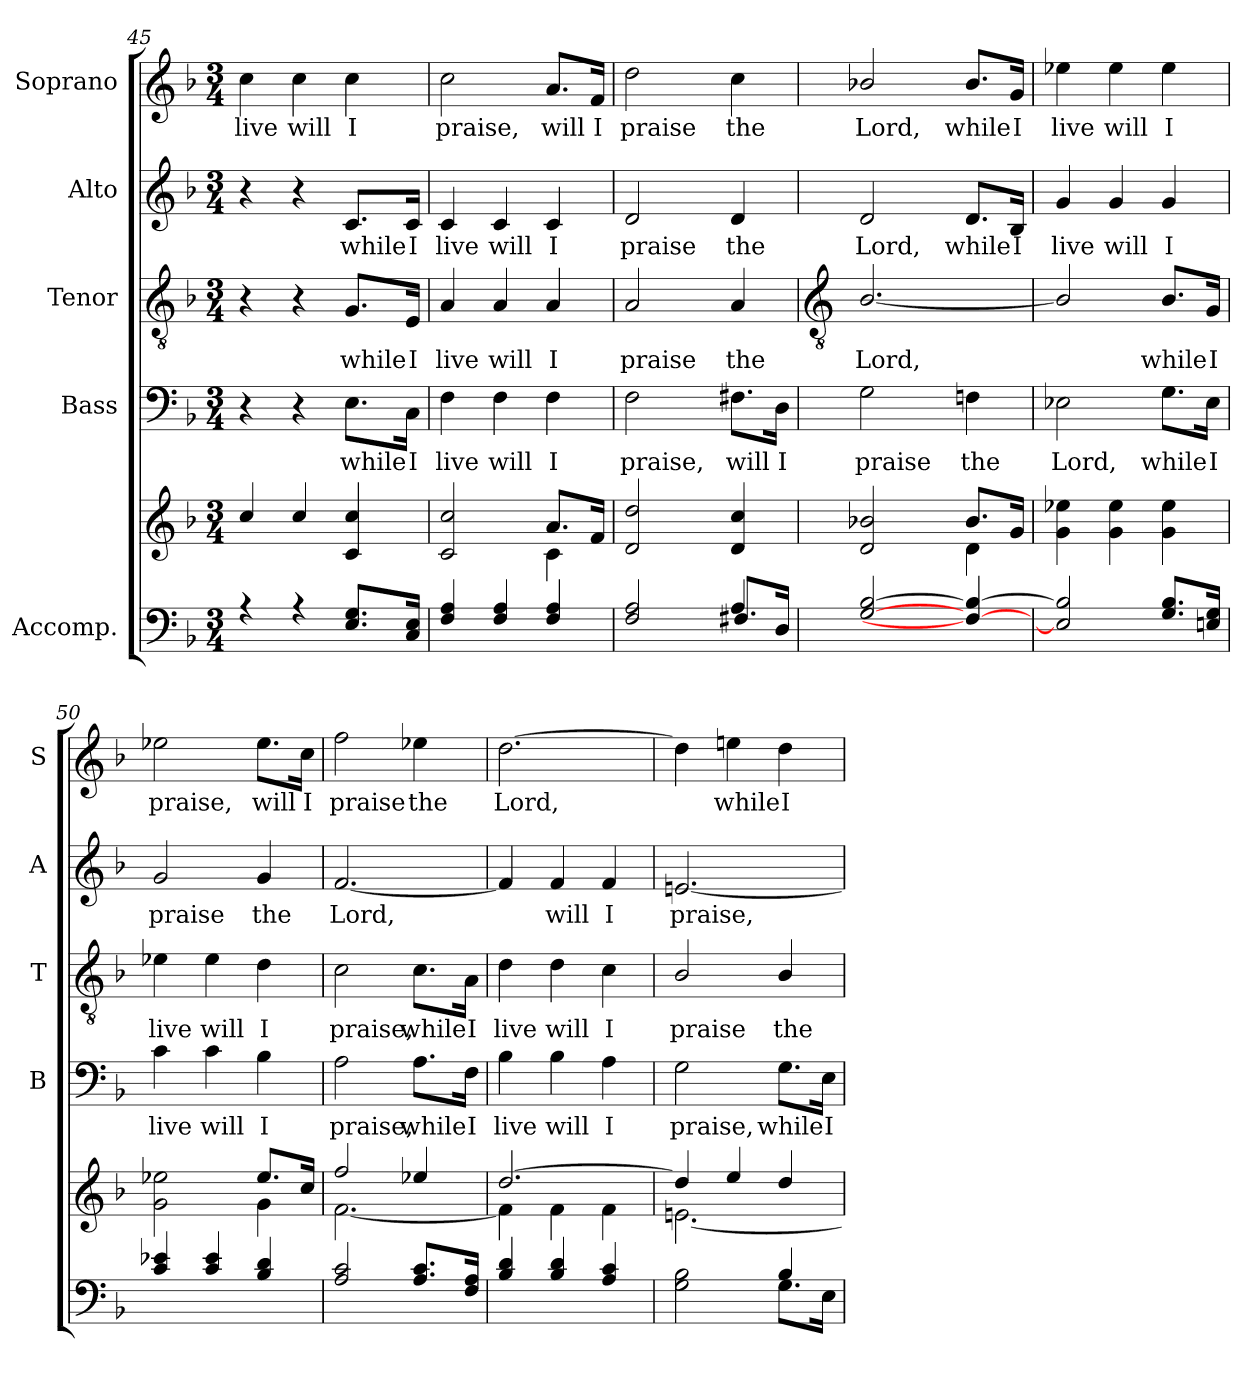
**kern	**kern	**kern	**text	**kern	**text	**kern	**text	**kern	**text
*part5	*part5	*part4	*part4	*part3	*part3	*part2	*part2	*part1	*part1
*staff6	*staff5	*staff4	*staff4	*staff3	*staff3	*staff2	*staff2	*staff1	*staff1
*I"Accomp.	*	*I"Bass	*	*I"Tenor	*	*I"Alto	*	*I"Soprano	*
*	*	*I'B	*	*I'T	*	*I'A	*	*I'S	*
*clefF4	*clefG2	*clefF4	*	*clefGv2	*	*clefG2	*	*clefG2	*
*k[b-]	*k[b-]	*k[b-]	*	*k[b-]	*	*k[b-]	*	*k[b-]	*
*F:	*F:	*F:	*	*F:	*	*F:	*	*F:	*
*M3/4	*M3/4	*M3/4	*	*M3/4	*	*M3/4	*	*M3/4	*
=45	=45	=45	=45	=45	=45	=45	=45	=45	=45
*^	*^	*	*	*	*	*	*	*	*
!	!LO:N:vis=1	!	!LO:N:vis=1	!	!	!	!	!	!	!	!LO:LY:b
4r	2.ryy	4cc/	2.ryy	4r	.	4r	.	4r	.	4cc	live
!	!	!	!	!	!	!	!	!	!	!	!LO:LY:b
4r	.	4cc/	.	4r	.	4r	.	4r	.	4cc	will
!	!	!	!	!	!LO:LY:b	!	!LO:LY:b	!	!LO:LY:b	!	!LO:LY:b
8.E/ 8.G/L	.	4c/ 4cc/	.	8.E\L	while	8.G/L	while	8.c/L	while	4cc	I
!	!	!	!	!	!LO:LY:b	!	!LO:LY:b	!	!LO:LY:b	!	!
16C/ 16E/J	.	.	.	16C\Jk	I	16E/Jk	I	16c/Jk	I	.	.
=46	=46	=46	=46	=46	=46	=46	=46	=46	=46	=46	=46
!	!LO:N:vis=1	!	!	!	!LO:LY:b	!	!LO:LY:b	!	!LO:LY:b	!	!LO:LY:b
4F/ 4A/	2.ryy	2c/ 2cc/	2ryy	4F	live	4A	live	4c	live	2cc	praise,
!	!	!	!	!	!LO:LY:b	!	!LO:LY:b	!	!LO:LY:b	!	!
4F/ 4A/	.	.	.	4F	will	4A	will	4c	will	.	.
!	!	!	!	!	!LO:LY:b	!	!LO:LY:b	!	!LO:LY:b	!	!LO:LY:b
4F/ 4A/	.	8.a/L	4c\	4F	I	4A	I	4c	I	8.a/L	will
!	!	!	!	!	!	!	!	!	!	!	!LO:LY:b
.	.	16f/J	.	.	.	.	.	.	.	16f/Jk	I
=47	=47	=47	=47	=47	=47	=47	=47	=47	=47	=47	=47
*	*^	*	*	*	*	*	*	*	*	*	*
!	!	!LO:N:vis=1	!	!	!	!LO:LY:b	!	!LO:LY:b	!	!LO:LY:b	!	!LO:LY:b
2ryy	2F/ 2A/	2.ryy	2d/ 2dd/	4ryy	2F	praise,	2A	praise	2d	praise	2dd	praise
.	.	.	.	4ryy	.	.	.	.	.	.	.	.
!	!	!	!	!	!	!LO:LY:b	!	!LO:LY:b	!	!LO:LY:b	!	!LO:LY:b
4A/	8.F#X/L	.	4d/ 4cc/	4ryy	8.F#X\L	will	4A	the	4d	the	4cc	the
!	!	!	!	!	!	!LO:LY:b	!	!	!	!	!	!
.	16D/J	.	.	.	16D\Jk	I	.	.	.	.	.	.
*v	*v	*v	*	*	*	*	*	*	*	*	*	*
!!LO:LB:g=z
=48	=48	=48	=48	=48	=48	=48	=48	=48	=48	=48
*	*	*	*	*	*clefGv2	*	*	*	*	*
*^	*	*	*	*	*	*	*	*	*	*
!	!LO:N:vis=1	!	!	!	!LO:LY:b	!	!LO:LY:b	!	!LO:LY:b	!	!LO:LY:b
[2G [2B-	2.ryy	2d/ 2b-X/	4ryy	2G	praise	[2.B-/	Lord,	2d	Lord,	2b-X/	Lord,
.	.	.	4ryy	.	.	.	.	.	.	.	.
!	!	!	!	!	!LO:LY:b	!	!	!	!LO:LY:b	!	!LO:LY:b
4Fn_ 4B-_	.	8.b-/L	4d\	4Fn	the	.	.	8.d/L	while	8.b-/L	while
!	!	!	!	!	!	!	!	!	!LO:LY:b	!	!LO:LY:b
.	.	16g/J	.	.	.	.	.	16B-/Jk	I	16g/Jk	I
=49	=49	=49	=49	=49	=49	=49	=49	=49	=49	=49	=49
!	!LO:N:vis=1	!	!LO:N:vis=1	!	!LO:LY:b	!	!	!	!LO:LY:b	!	!LO:LY:b
2E-] 2B-]	2.ryy	4g\ 4ee-X\	2.ryy	2E-X	Lord,	2B-/]	.	4g	live	4ee-X	live
!	!	!	!	!	!	!	!	!	!LO:LY:b	!	!LO:LY:b
.	.	4g\ 4ee-\	.	.	.	.	.	4g	will	4ee-	will
!	!	!	!	!	!LO:LY:b	!	!LO:LY:b	!	!LO:LY:b	!	!LO:LY:b
8.G 8.B-L	.	4g\ 4ee-\	.	8.G\L	while	8.B-/L	while	4g	I	4ee-	I
!	!	!	!	!	!LO:LY:b	!	!LO:LY:b	!	!	!	!
16En 16GJ	.	.	.	16E-\Jk	I	16G/Jk	I	.	.	.	.
=50	=50	=50	=50	=50	=50	=50	=50	=50	=50	=50	=50
!	!LO:N:vis=1	!	!	!	!LO:LY:b	!	!LO:LY:b	!	!LO:LY:b	!	!LO:LY:b
4c 4e-X	2.ryy	2g\ 2ee-X\	4ryy	4c	live	4e-X	live	2g	praise	2ee-X	praise,
!	!	!	!	!	!LO:LY:b	!	!LO:LY:b	!	!	!	!
4c 4e-	.	.	4ryy	4c	will	4e-	will	.	.	.	.
!	!	!	!	!	!LO:LY:b	!	!LO:LY:b	!	!LO:LY:b	!	!LO:LY:b
4B- 4d	.	8.ee-/L	4g\	4B-	I	4d	I	4g	the	8.ee-\L	will
!	!	!	!	!	!	!	!	!	!	!	!LO:LY:b
.	.	16cc/J	.	.	.	.	.	.	.	16cc\Jk	I
=51	=51	=51	=51	=51	=51	=51	=51	=51	=51	=51	=51
!	!LO:N:vis=1	!	!	!	!LO:LY:b	!	!LO:LY:b	!	!LO:LY:b	!	!LO:LY:b
2A 2c	2.ryy	2ff/	[2.f\	2A	praise,	2c	praise,	[2.f	Lord,	2ff	praise
!	!	!	!	!	!LO:LY:b	!	!LO:LY:b	!	!	!	!LO:LY:b
8.A 8.cL	.	4ee-X/	.	8.A\L	while	8.c\L	while	.	.	4ee-X	the
!	!	!	!	!	!LO:LY:b	!	!LO:LY:b	!	!	!	!
16F 16AJ	.	.	.	16F\Jk	I	16A\Jk	I	.	.	.	.
=52	=52	=52	=52	=52	=52	=52	=52	=52	=52	=52	=52
!	!LO:N:vis=1	!	!	!	!LO:LY:b	!	!LO:LY:b	!	!	!	!LO:LY:b
4B- 4d	2.ryy	[2.dd/	4f\]	4B-	live	4d	live	4f]	.	[2.dd	Lord,
!	!	!	!	!	!LO:LY:b	!	!LO:LY:b	!	!LO:LY:b	!	!
4B- 4d	.	.	4f\	4B-	will	4d	will	4f	will	.	.
!	!	!	!	!	!LO:LY:b	!	!LO:LY:b	!	!LO:LY:b	!	!
4A 4c	.	.	4f\	4A	I	4c	I	4f	I	.	.
=53	=53	=53	=53	=53	=53	=53	=53	=53	=53	=53	=53
!	!	!	!	!	!LO:LY:b	!	!LO:LY:b	!	!LO:LY:b	!	!
2G 2B-	2ryy	4dd/]	[2.en\	2G	praise,	2B-/	praise	[2.en	praise,	4dd]	.
!	!	!	!	!	!	!	!	!	!	!	!LO:LY:b
.	.	4ee/	.	.	.	.	.	.	.	4een	while
!	!	!	!	!	!LO:LY:b	!	!LO:LY:b	!	!	!	!LO:LY:b
4B-/	8.GL	4dd/	.	8.G\L	while	4B-/	the	.	.	4dd	I
!	!	!	!	!	!LO:LY:b	!	!	!	!	!	!
.	16EJ	.	.	16E\Jk	I	.	.	.	.	.	.
*v	*v	*	*	*	*	*	*	*	*	*	*
*	*v	*v	*	*	*	*	*	*	*	*
=	=	=	=	=	=	=	=	=	=
*-	*-	*-	*-	*-	*-	*-	*-	*-	*-
